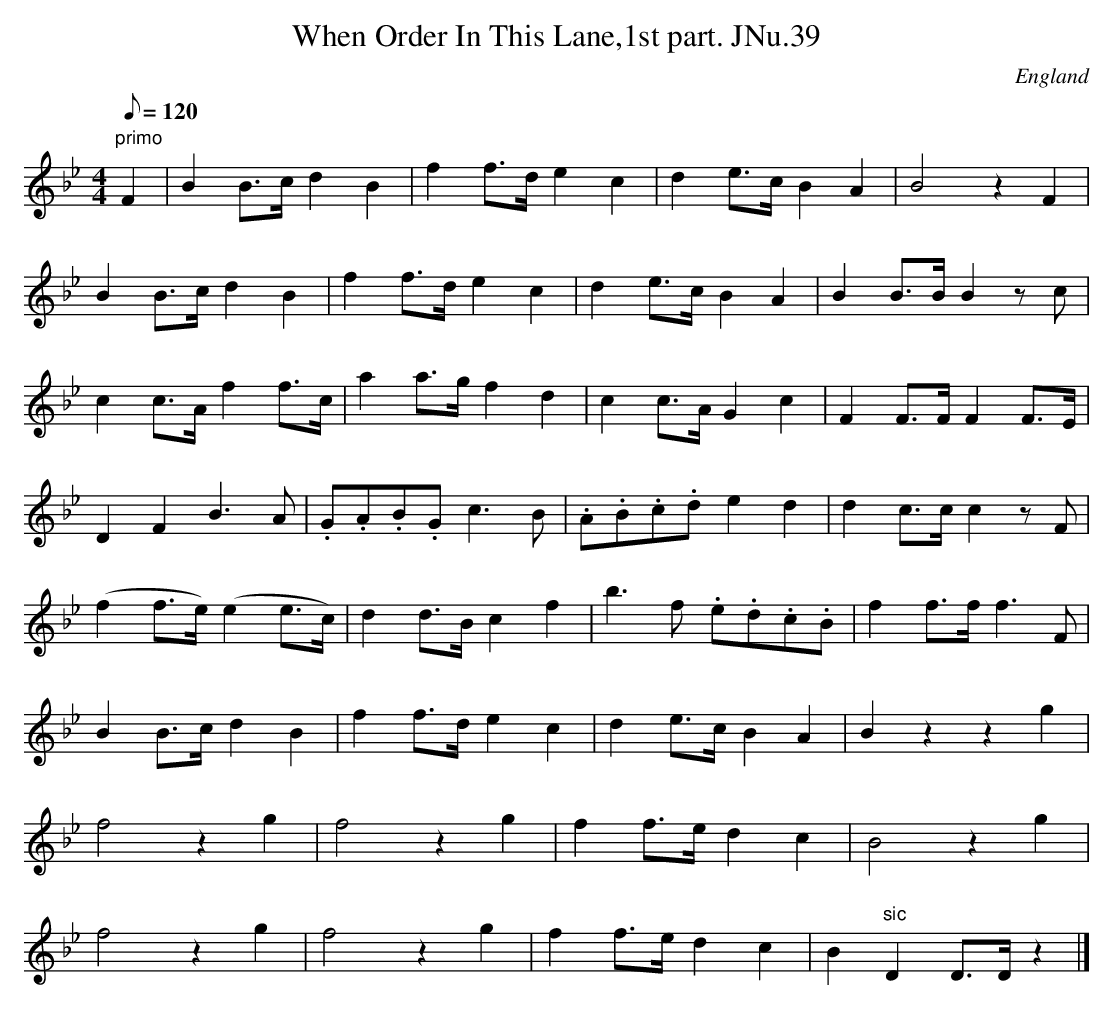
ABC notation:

X:1
T:When Order In This Lane,1st part. JNu.39
M:4/4
L:1/8
Q:120
O:England
K:Bb
"primo"F2|B2B>cd2B2|f2f>de2c2|d2e>cB2A2|B4z2F2|!
B2B>cd2B2|f2f>de2c2|d2e>cB2A2|B2B>BB2zc|!
c2c>Af2f>c|a2a>gf2d2|c2c>AG2c2|F2F>FF2F>E|!
D2F2B3A|.G.A.B.Gc3B|.A.B.c.de2d2|d2c>cc2zF|!
(f2f>e)(e2e>c)|   d2d>Bc2f2|b3f .e.d.c.B|f2f>ff3F|!
B2B>cd2B2|f2f>de2c2|d2e>cB2A2|B2z2z2g2|!
f4z2g2|f4z2g2|f2f>ed2c2|B4z2g2|!
f4z2g2|f4z2g2|f2f>ed2c2|B2"sic"D2D>Dz2|]
